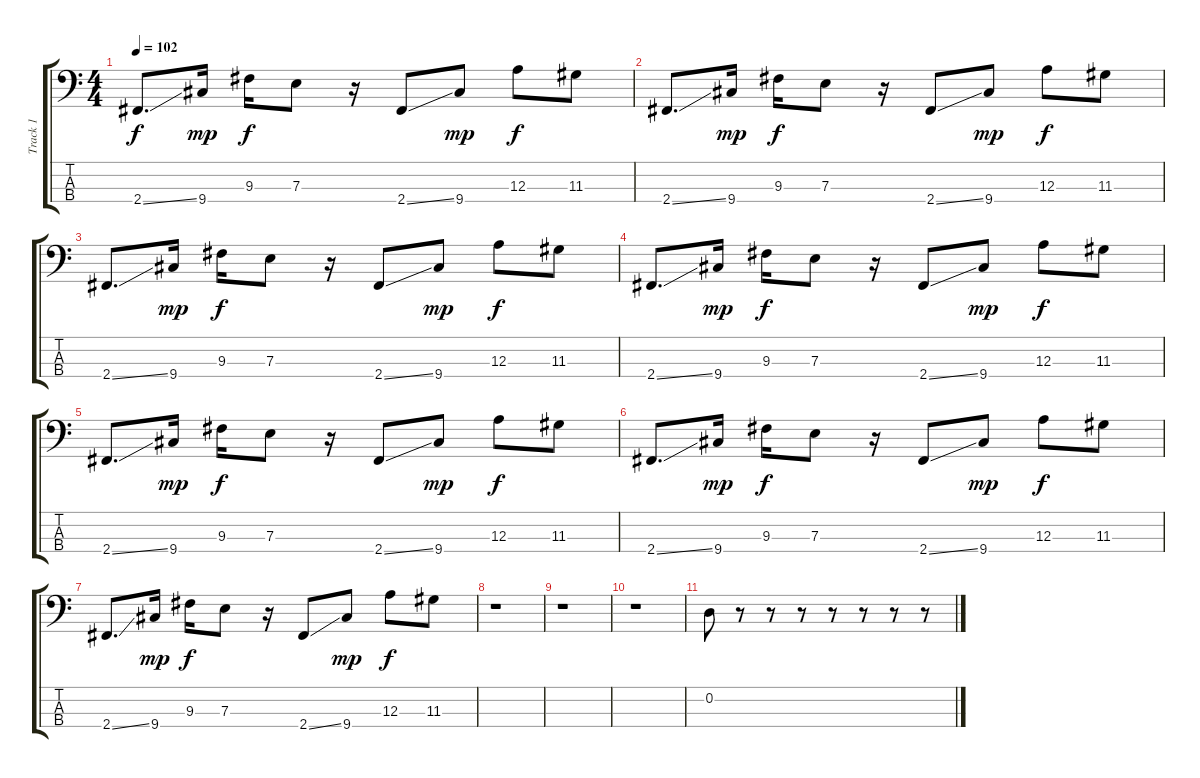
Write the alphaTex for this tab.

\track ("Track 1" "Track 1") {instrument electricbassfinger}
\staff {score tabs}
\tuning (G2 D2 A1 E1) {hide}
\ts (4 4)
\tempo 102
\clef f4
\ks c
2.4{ss}.8{d dy f} 9.4.16{dy mp} 9.3.16{dy f} 7.3.8 r.16 2.4{ss}.8 9.4.8{dy mp} 12.3.8{dy f} 11.3.8 |
2.4{ss}.8{d} 9.4.16{dy mp} 9.3.16{dy f} 7.3.8 r.16 2.4{ss}.8 9.4.8{dy mp} 12.3.8{dy f} 11.3.8 |
2.4{ss}.8{d} 9.4.16{dy mp} 9.3.16{dy f} 7.3.8 r.16 2.4{ss}.8 9.4.8{dy mp} 12.3.8{dy f} 11.3.8 |
2.4{ss}.8{d} 9.4.16{dy mp} 9.3.16{dy f} 7.3.8 r.16 2.4{ss}.8 9.4.8{dy mp} 12.3.8{dy f} 11.3.8 |
2.4{ss}.8{d} 9.4.16{dy mp} 9.3.16{dy f} 7.3.8 r.16 2.4{ss}.8 9.4.8{dy mp} 12.3.8{dy f} 11.3.8 |
2.4{ss}.8{d} 9.4.16{dy mp} 9.3.16{dy f} 7.3.8 r.16 2.4{ss}.8 9.4.8{dy mp} 12.3.8{dy f} 11.3.8 |
2.4{ss}.8{d} 9.4.16{dy mp} 9.3.16{dy f} 7.3.8 r.16 2.4{ss}.8 9.4.8{dy mp} 12.3.8{dy f} 11.3.8 |
r.1 |
r.1 |
r.1 |
0.2.8 r.8 r.8 r.8 r.8 r.8 r.8 r.8
